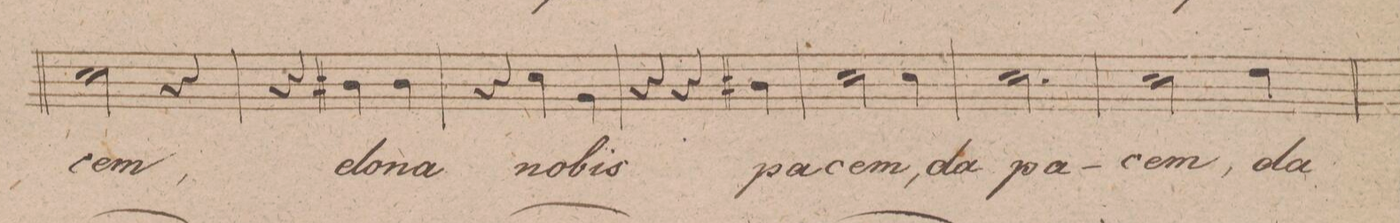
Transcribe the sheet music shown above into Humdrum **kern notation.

**kern	**text	**dynam
*I"Tenore	*	*
*clefC4	*	*
*k[f#c#g#d#]	*	*
*M3/4	*	*
2B	-cem,	.
4r	.	.
=51	=51	=51
4r	.	.
4A#X	do-	.
4A#	-na	.
=52	=52	=52
4r	.	.
4B	no-	.
4F#\	-bis	.
=53	=53	=53
4r	.	.
4r	.	.
4A#X	pa-	.
=54	=54	=54
2B	-cem,	.
4B	da	.
=55	=55	=55
2.B	pa-	.
=56	=56	=56
2B	-cem,	.
4c#	da	.
=57	=57	=57
*-	*-	*-
